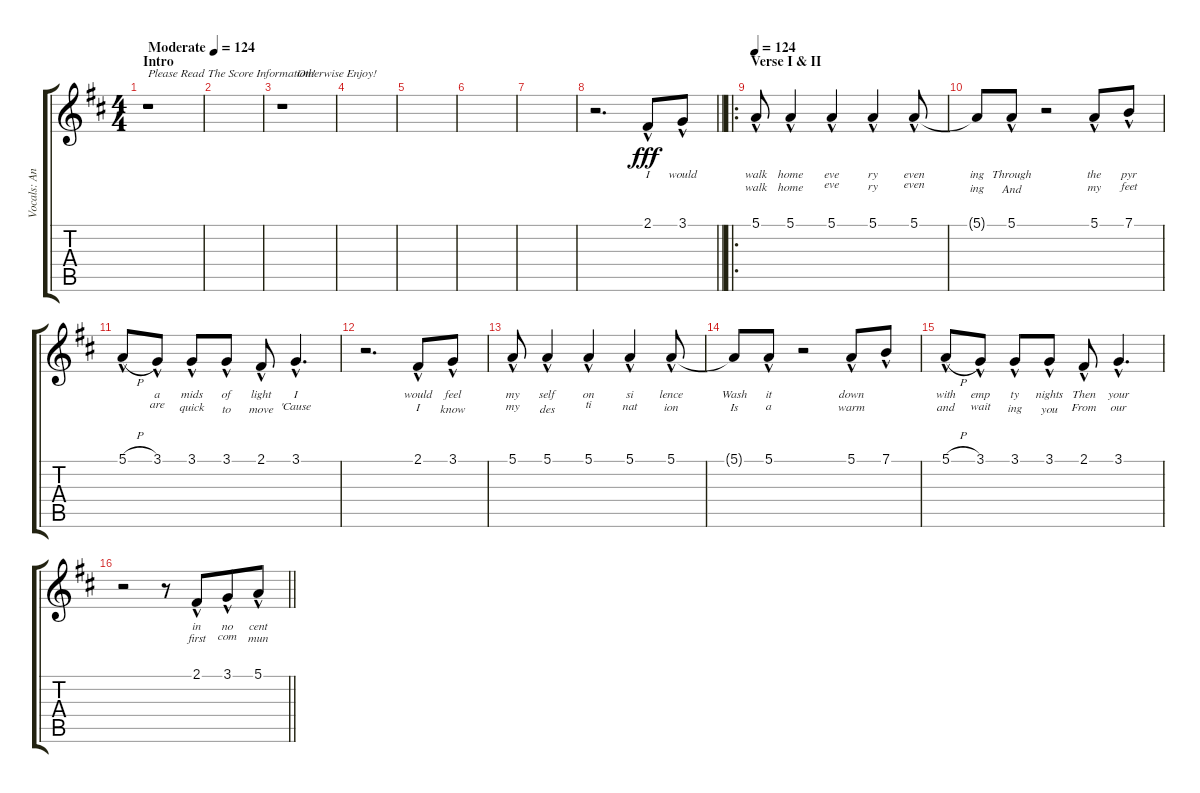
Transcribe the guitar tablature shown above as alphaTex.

\track ("Vocals: Ann" "Vocals: An") {instrument lead2sawtooth}
\staff {score tabs}
\tuning (E4 B3 G3 D3 A2 E2) {hide}
\ts (4 4)
\section ("" "Intro")
\tempo (124 "Moderate")
\clef g2
\ks d
r.1{txt "Please Read The Score Information!" dy fff instrument lead2sawtooth} |
|
r.1{txt "     Otherwise Enjoy!"} |
|
|
|
|
\barLineRight lightlight
r.2{d} 2.1{hac}.8{lyrics (0 "I") lyrics (1 "") lyrics (2 "") lyrics (3 "") lyrics (4 "")} 3.1{hac}.8{lyrics (0 "would") lyrics (1 "") lyrics (2 "") lyrics (3 "") lyrics (4 "")} |
\ro
\section ("" "Verse I & II")
\tempo 124
5.1{hac}.8{lyrics (0 "walk") lyrics (1 "walk") lyrics (2 "") lyrics (3 "") lyrics (4 "")} 5.1{hac}.4{lyrics (0 "home") lyrics (1 "home") lyrics (2 "") lyrics (3 "") lyrics (4 "")} 5.1{hac}.4{lyrics (0 "eve") lyrics (1 "eve") lyrics (2 "") lyrics (3 "") lyrics (4 "")} 5.1{hac}.4{lyrics (0 "ry") lyrics (1 "ry") lyrics (2 "") lyrics (3 "") lyrics (4 "")} 5.1{hac}.8{lyrics (0 "even") lyrics (1 "even") lyrics (2 "") lyrics (3 "") lyrics (4 "")} |
5.1{t}.8{lyrics (0 "ing") lyrics (1 "ing") lyrics (2 "") lyrics (3 "") lyrics (4 "")} 5.1{hac}.8{lyrics (0 "Through") lyrics (1 "And") lyrics (2 "") lyrics (3 "") lyrics (4 "")} r.2 5.1{hac}.8{lyrics (0 "the") lyrics (1 "my") lyrics (2 "") lyrics (3 "") lyrics (4 "")} 7.1{hac}.8{lyrics (0 "pyr") lyrics (1 "feet") lyrics (2 "") lyrics (3 "") lyrics (4 "")} |
5.1{h hac}.8{lyrics (0 "") lyrics (1 "") lyrics (2 "") lyrics (3 "") lyrics (4 "")} 3.1{hac}.8{lyrics (0 "a") lyrics (1 "are") lyrics (2 "") lyrics (3 "") lyrics (4 "")} 3.1{hac}.8{lyrics (0 "mids") lyrics (1 "quick") lyrics (2 "") lyrics (3 "") lyrics (4 "")} 3.1{hac}.8{lyrics (0 "of") lyrics (1 "to") lyrics (2 "") lyrics (3 "") lyrics (4 "")} 2.1{hac}.8{lyrics (0 "light") lyrics (1 "move") lyrics (2 "") lyrics (3 "") lyrics (4 "")} 3.1{hac}.4{d lyrics (0 "I") lyrics (1 "'Cause") lyrics (2 "") lyrics (3 "") lyrics (4 "")} |
r.2{d} 2.1{hac}.8{lyrics (0 "would") lyrics (1 "I") lyrics (2 "") lyrics (3 "") lyrics (4 "")} 3.1{hac}.8{lyrics (0 "feel") lyrics (1 "know") lyrics (2 "") lyrics (3 "") lyrics (4 "")} |
5.1{hac}.8{lyrics (0 "my") lyrics (1 "my") lyrics (2 "") lyrics (3 "") lyrics (4 "")} 5.1{hac}.4{lyrics (0 "self") lyrics (1 "des") lyrics (2 "") lyrics (3 "") lyrics (4 "")} 5.1{hac}.4{lyrics (0 "on") lyrics (1 "ti") lyrics (2 "") lyrics (3 "") lyrics (4 "")} 5.1{hac}.4{lyrics (0 "si") lyrics (1 "nat") lyrics (2 "") lyrics (3 "") lyrics (4 "")} 5.1{hac}.8{lyrics (0 "lence") lyrics (1 "ion") lyrics (2 "") lyrics (3 "") lyrics (4 "")} |
5.1{t}.8{lyrics (0 "Wash") lyrics (1 "Is") lyrics (2 "") lyrics (3 "") lyrics (4 "")} 5.1{hac}.8{lyrics (0 "it") lyrics (1 "a") lyrics (2 "") lyrics (3 "") lyrics (4 "")} r.2 5.1{hac}.8{lyrics (0 "down") lyrics (1 "warm") lyrics (2 "") lyrics (3 "") lyrics (4 "")} 7.1{hac}.8{lyrics (0 "") lyrics (1 "") lyrics (2 "") lyrics (3 "") lyrics (4 "")} |
5.1{h hac}.8{lyrics (0 "with") lyrics (1 "and") lyrics (2 "") lyrics (3 "") lyrics (4 "")} 3.1{hac}.8{lyrics (0 "emp") lyrics (1 "wait") lyrics (2 "") lyrics (3 "") lyrics (4 "")} 3.1{hac}.8{lyrics (0 "ty") lyrics (1 "ing") lyrics (2 "") lyrics (3 "") lyrics (4 "")} 3.1{hac}.8{lyrics (0 "nights") lyrics (1 "you") lyrics (2 "") lyrics (3 "") lyrics (4 "")} 2.1{hac}.8{lyrics (0 "Then") lyrics (1 "From") lyrics (2 "") lyrics (3 "") lyrics (4 "")} 3.1{hac}.4{d lyrics (0 "your") lyrics (1 "our") lyrics (2 "") lyrics (3 "") lyrics (4 "")} |
\barLineRight lightlight
r.2 r.8 2.1{hac}.8{lyrics (0 "in") lyrics (1 "first") lyrics (2 "") lyrics (3 "") lyrics (4 "") beam merge} 3.1{hac}.8{lyrics (0 "no") lyrics (1 "com") lyrics (2 "") lyrics (3 "") lyrics (4 "")} 5.1{hac}.8{lyrics (0 "cent") lyrics (1 "mun") lyrics (2 "") lyrics (3 "") lyrics (4 "")}
